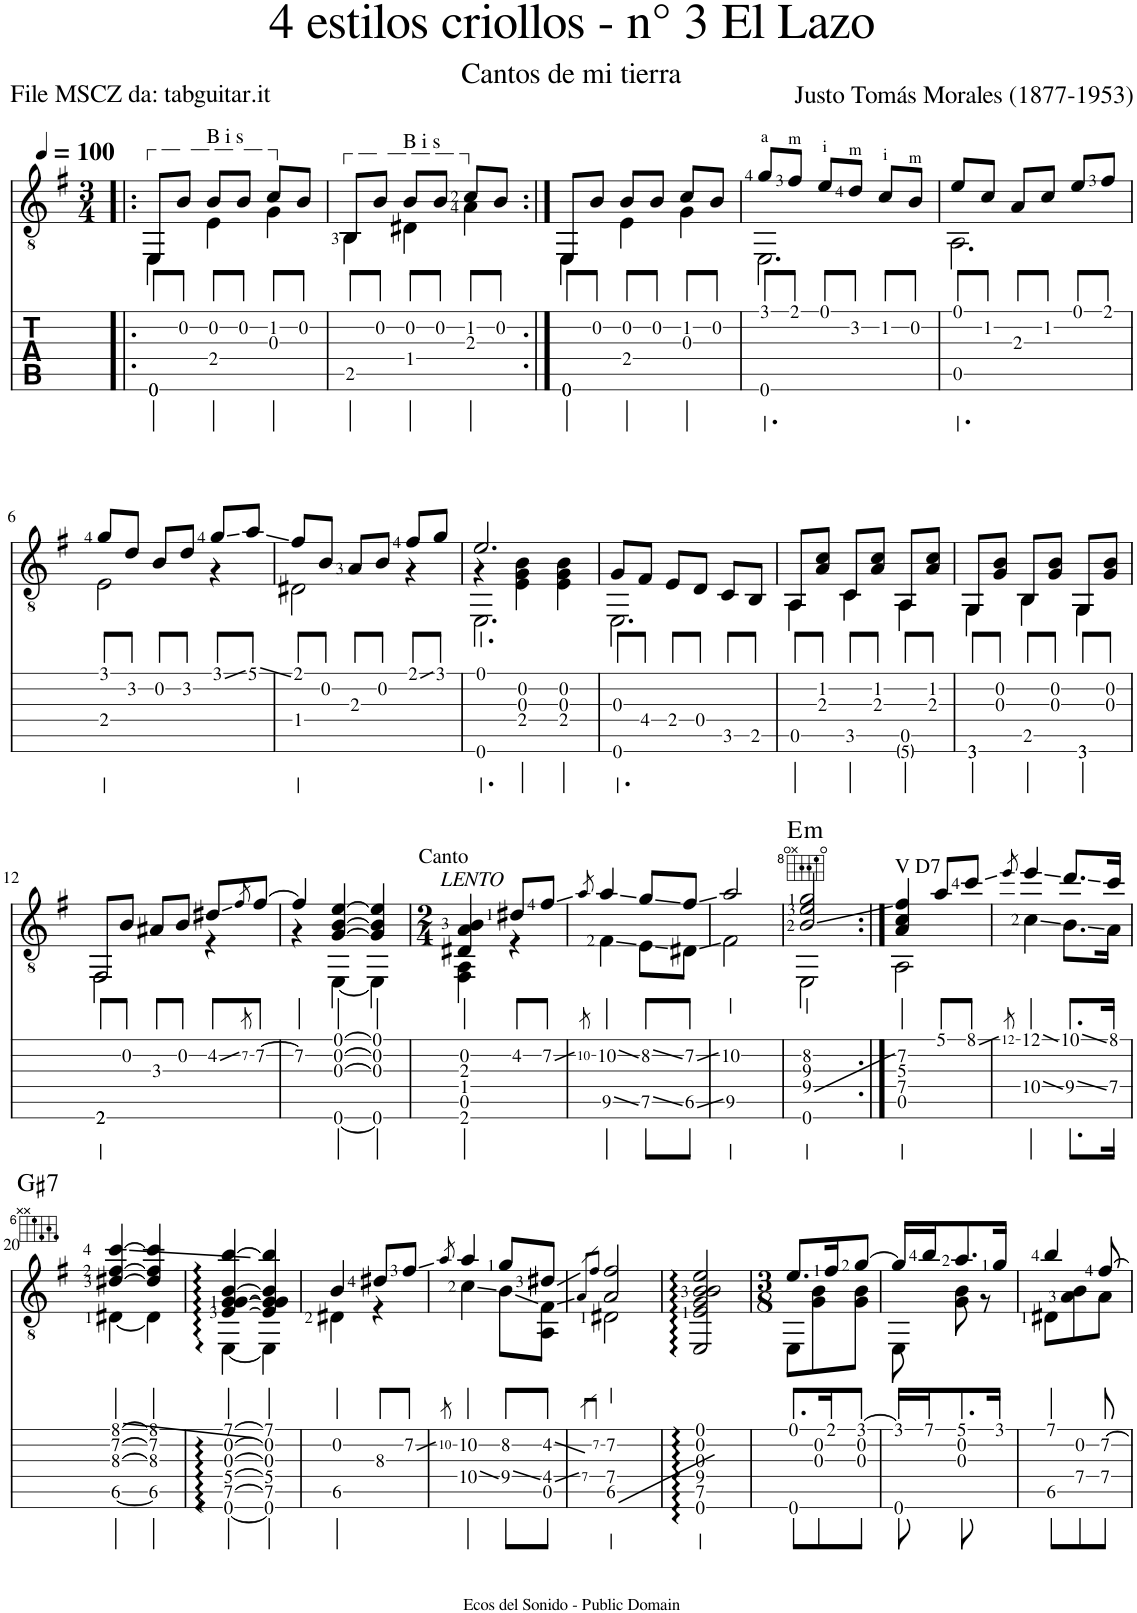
**kern	**kern	**harte
*part2	*part1	*part1
*staff2	*staff1	*
*I"Chitarra classica (Intavolatura)	*I"Guitar	*
*stria6	*	*
*	*clefGv2	*
*k[f#]	*k[f#]	*
*M3/4	*M3/4	*
*MM100	*MM100	*
=1!|:	=1!|:	=1!|:
*^	*^	*
!	!	!LO:TX:a:t=┌ ─  ─ ─  ─ ┐	!	!
8EE/L	4EE\	8EE/L	4EE\	.
8B/J	.	8B/J	.	.
!	!	!LO:TX:a:t=B i s	!	!
8B/L	4E\	8B/L	4E\	.
8B/J	.	8B/J	.	.
8c/L	4G\	8c/L	4G\	.
8B/J	.	8B/J	.	.
=2	=2	=2	=2	=2
!	!	!LO:TX:a:t=┌ ─  ─ ─ ─ ┐	!	!
8BB/L	4BB\	8BB/L	4BB\	.
8B/J	.	8B/J	.	.
!	!	!LO:TX:a:t=B i s	!	!
8B/L	4D#X\	8B/L	4D#X\	.
8B/J	.	8B/J	.	.
8c/L	4A\	8c/L	4A\	.
8B/J	.	8B/J	.	.
=3:|!	=3:|!	=3:|!	=3:|!	=3:|!
8EE/L	4EE\	8EE/L	4EE\	.
8B/J	.	8B/J	.	.
8B/L	4E\	8B/L	4E\	.
8B/J	.	8B/J	.	.
8c/L	4G\	8c/L	4G\	.
8B/J	.	8B/J	.	.
=4	=4	=4	=4	=4
8g/L	2.EE\	8g/L	2.EE\	.
8f#/J	.	8f#/J	.	.
8e/L	.	8e/L	.	.
8d/J	.	8d/J	.	.
8c/L	.	8c/L	.	.
8B/J	.	8B/J	.	.
=5	=5	=5	=5	=5
8e/L	2.AA\	8e/L	2.AA\	.
8c/J	.	8c/J	.	.
8A/L	.	8A/L	.	.
8c/J	.	8c/J	.	.
8e/L	.	8e/L	.	.
8f#/J	.	8f#/J	.	.
!!LO:LB:g=z	!!
=6	=6	=6	=6	=6
8g/L	2E\	8g/L	2E\	.
8d/J	.	8d/J	.	.
8B/L	.	8B/L	.	.
8d/J	.	8d/J	.	.
8g/L	4r	8g/L	4r	.
8a/J	.	8a/J	.	.
=7	=7	=7	=7	=7
8f#/L	2D#X\	8f#/L	2D#X\	.
8B/J	.	8B/J	.	.
8A/L	.	8A/L	.	.
8B/J	.	8B/J	.	.
8f#/L	4r	8f#/L	4r	.
8g/J	.	8g/J	.	.
=8	=8	=8	=8	=8
*	*^	*	*^	*
2.e/	4r	2.EE\	2.e/	4r	2.EE\	.
.	4E\ 4G\ 4B\	.	.	4E\ 4G\ 4B\	.	.
.	4E\ 4G\ 4B\	.	.	4E\ 4G\ 4B\	.	.
*	*v	*v	*	*	*	*
*	*	*	*v	*v	*
=9	=9	=9	=9	=9
8G/L	2.EE\	8G/L	2.EE\	.
8F#/J	.	8F#/J	.	.
8E/L	.	8E/L	.	.
8D/J	.	8D/J	.	.
8C/L	.	8C/L	.	.
8BB/J	.	8BB/J	.	.
=10	=10	=10	=10	=10
8AA/L	4AA\	8AA/L	4AA\	.
8A/ 8c/J	.	8A/ 8c/J	.	.
8C/L	4C\	8C/L	4C\	.
8A/ 8c/J	.	8A/ 8c/J	.	.
8AA/L	4AA\	8AA/L	4AA\	.
8A/ 8c/J	.	8A/ 8c/J	.	.
=11	=11	=11	=11	=11
8GG/L	4GG\	8GG/L	4GG\	.
8G/ 8B/J	.	8G/ 8B/J	.	.
8BB/L	4BB\	8BB/L	4BB\	.
8G/ 8B/J	.	8G/ 8B/J	.	.
8GG/L	4GG\	8GG/L	4GG\	.
8G/ 8B/J	.	8G/ 8B/J	.	.
!!LO:LB:g=z	!!
=12	=12	=12	=12	=12
!LO:N:head=open	!	!LO:N:head=open	!	!
8FF#/L	2FF#\	8FF#/L	2FF#\	.
8B/J	.	8B/J	.	.
8A#X/L	.	8A#X/L	.	.
8B/J	.	8B/J	.	.
8d#X/L	4r	8d#X/L	4r	.
8qf#/	.	8qf#/	.	.
[8f#/J	.	[8f#/J	.	.
=13	=13	=13	=13	=13
4f#/]	4r	4f#/]	4r	.
[4G/ [4B/ [4e/	[4EE\	[4G/ [4B/ [4e/	[4EE\	.
4G/] 4B/] 4e/]	4EE\]	4G/] 4B/] 4e/]	4EE\]	.
=14	=14	=14	=14	=14
*M2/4	*	*M2/4	*	*
!	!	!LO:TX:a:t=Canto	!	!
!	!	!LO:TX:a:i:t=LENTO	!	!
4D#X/ 4A/ 4B/	4FF#\ 4AA\	4D#X/ 4A/ 4B/	4FF#\ 4AA\	.
8d#X/L	4r	8d#X/L	4r	.
8f#/J	.	8f#/J	.	.
=15	=15	=15	=15	=15
8qa/	.	8qa/	.	.
4a/	4F#\	4a/	4F#\	.
8g/L	8E\L	8g/L	8E\L	.
8f#/J	8D#X\J	8f#/J	8D#X\J	.
=16	=16	=16	=16	=16
2a/	2F#\	2a/	2F#\	.
=17	=17	=17	=17	=17
!	!	!	!	!LO:H:kt=m
2B/ 2e/ 2g/	2EE\	2B/ 2e/ 2g/	2EE\	E:min
=18:|!	=18:|!	=18:|!	=18:|!	=18:|!
!	!	!LO:TX:a:t=V D7	!	!
4A/ 4c/ 4f#/	2AA\	4A/ 4c/ 4f#/	2AA\	.
8a/L	.	8a/L	.	.
8cc/J	.	8cc/J	.	.
=19	=19	=19	=19	=19
8qee/	.	8qee/	.	.
4ee/	4c\	4ee/	4c\	.
8.dd/L	8.B\L	8.dd/L	8.B\L	.
16cc/Jk	16A\Jk	16cc/Jk	16A\Jk	.
!!LO:LB:g=z	!!
=20	=20	=20	=20	=20
!	!	!	!	!LO:H:kt=7
[4d#X/ [4f#/ [4cc/	[4D#X\	[4d#X/ [4f#/ [4cc/	[4D#X\	G#:7
4d#/] 4f#/] 4cc/]	4D#\]	4d#/] 4f#/] 4cc/]	4D#\]	.
=21	=21	=21	=21	=21
[4E/ [4G/ [4G/ [4B/ [4b/	[4EE\	[4E/ [4G/ [4G/ [4B/ [4b/	[4EE\	.
4E/] 4G/] 4G/] 4B/] 4b/]	4EE\]	4E/] 4G/] 4G/] 4B/] 4b/]	4EE\]	.
=22	=22	=22	=22	=22
4B/	4D#X\	4B/	4D#X\	.
8d#X/L	4r	8d#X/L	4r	.
8f#/J	.	8f#/J	.	.
=23	=23	=23	=23	=23
8qa/	.	8qa/	.	.
4a/	4c\	4a/	4c\	.
8g/L	8B\L	8g/L	8B\L	.
8d#X/J	8AA\ 8F#\J	8d#X/J	8AA\ 8F#\J	.
=24	=24	=24	=24	=24
8qA/L	.	8qA/L	.	.
8qf#/J	.	8qf#/J	.	.
2A/ 2f#/	2D#X\	2A/ 2f#/	2D#X\	.
*v	*v	*	*	*
*	*v	*v	*
=25	=25	=25
2EE\ 2E\ 2B\ 2G\ 2B\ 2e\	2EE/ 2E/ 2G/ 2B/ 2B/ 2e/	.
=26	=26	=26
*M3/8	*M3/8	*
*^	*^	*
8.e/L	8EE\L	8.e/L	8EE\L	.
.	8G\ 8B\	.	8G\ 8B\	.
16f#/K	.	16f#/K	.	.
[8g/J	8G\ 8B\J	[8g/J	8G\ 8B\J	.
=27	=27	=27	=27	=27
16g/LL]	8EE\	16g/LL]	8EE\	.
16b/J	.	16b/J	.	.
8.a/	8G\ 8B\	8.a/	8G\ 8B\	.
.	8r	.	8r	.
16g/Jk	.	16g/Jk	.	.
=28	=28	=28	=28	=28
4b/	8D#X\L	4b/	8D#X\L	.
.	8A\ 8B\	.	8A\ 8B\	.
[8f#/	8A\J	[8f#/	8A\J	.
*v	*v	*	*	*
*	*v	*v	*
=	=	=
*-	*-	*-
